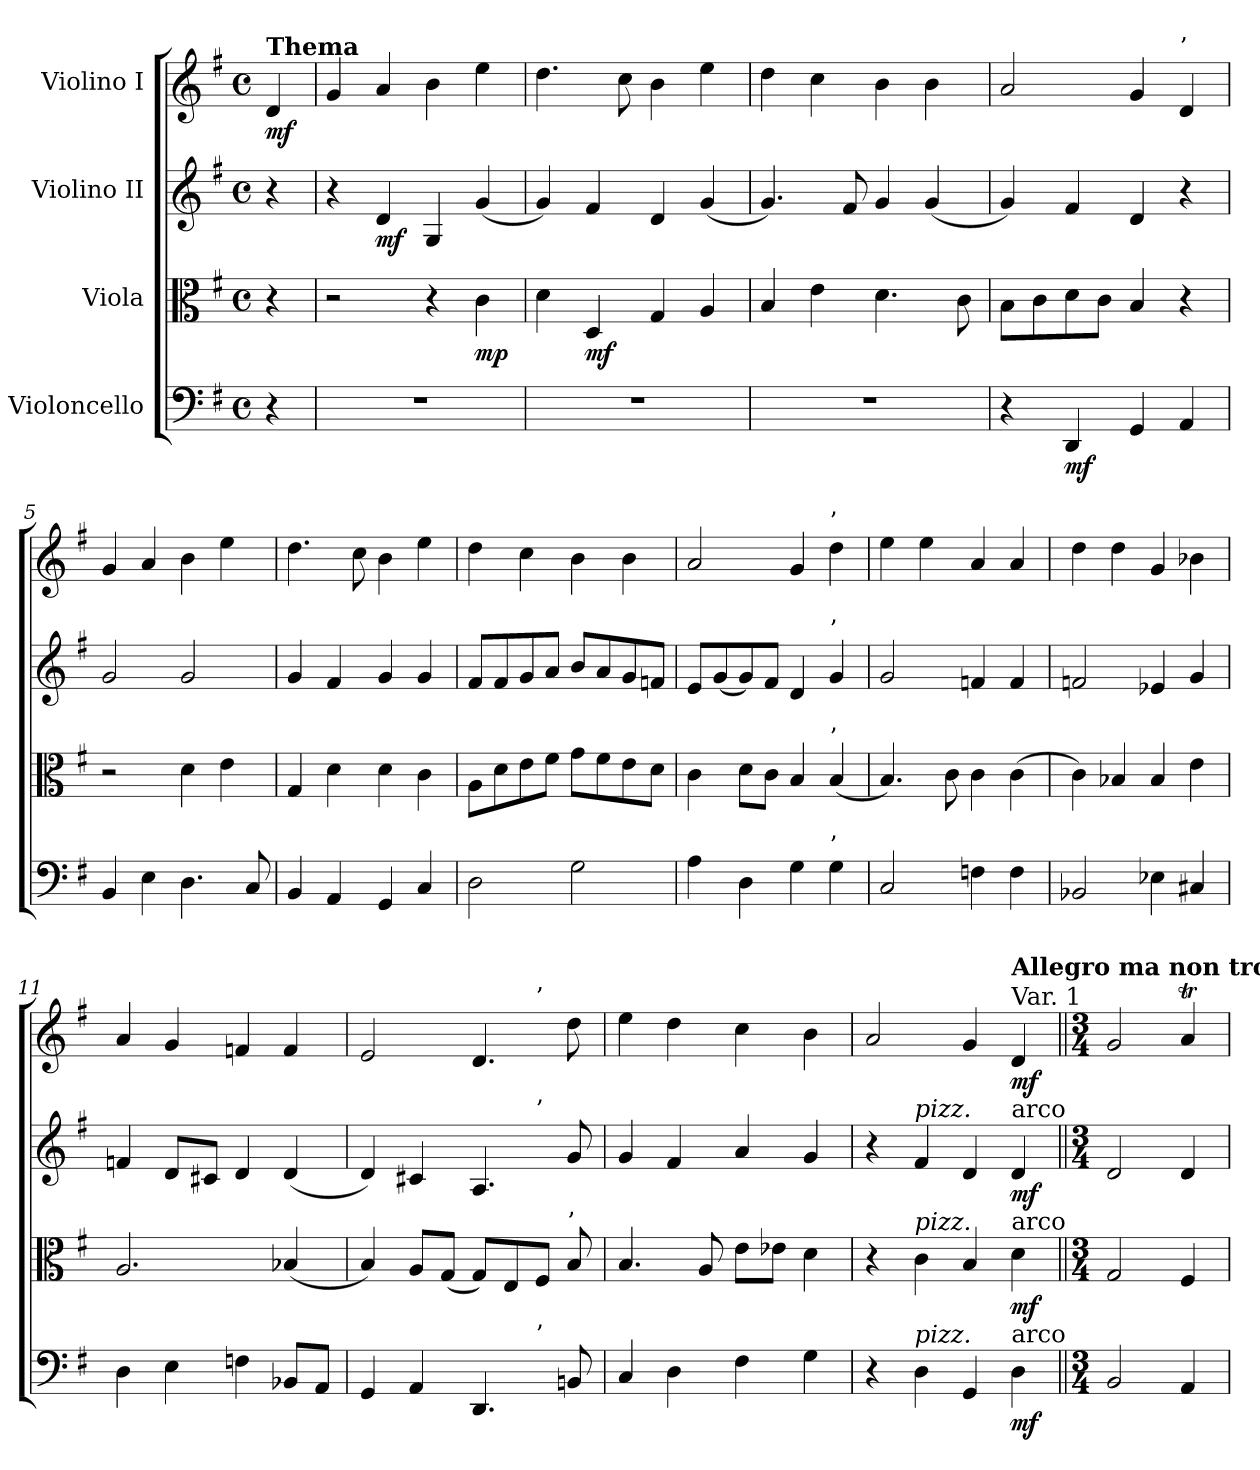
**kern	**dynam	**kern	**dynam	**kern	**dynam	**kern	**dynam
*part4	*part4	*part3	*part3	*part2	*part2	*part1	*part1
*staff4	*staff4	*staff3	*staff3	*staff2	*staff2	*staff1	*staff1
*I"Violoncello	*	*I"Viola	*	*I"Violino II	*	*I"Violino I	*
!!LO:PB:g=z
*clefF4	*	*clefC3	*	*clefG2	*	*clefG2	*
*k[f#]	*	*k[f#]	*	*k[f#]	*	*k[f#]	*
*G:	*	*G:	*	*G:	*	*G:	*
*M4/4	*	*M4/4	*	*M4/4	*	*M4/4	*
*met(c)	*	*met(c)	*	*met(c)	*	*met(c)	*
*MM120	*	*MM120	*	*MM120	*	*MM120	*
=	=	=	=	=	=	=	=
!	!	!	!	!	!	!LO:TX:a:B:t=Thema	!
4r	.	4r	.	4r	.	4di/	mf
=1	=1	=1	=1	=1	=1	=1	=1
1r	.	2r	.	4r	.	4gi/	.
.	.	.	.	4di/	mf	4ai/	.
.	.	4r	.	4Gi/	.	4bi\	.
.	.	4ci\	mp	(4gi/	.	4eei\	.
=2	=2	=2	=2	=2	=2	=2	=2
1r	.	4di\	.	4gi/)	.	4.ddi\	.
.	.	4Di/	mf	4f#i/	.	.	.
.	.	.	.	.	.	8cci\	.
.	.	4Gi/	.	4di/	.	4bi\	.
.	.	4Ai/	.	(4gi/	.	4eei\	.
=3	=3	=3	=3	=3	=3	=3	=3
1r	.	4Bi/	.	4.gi/)	.	4ddi\	.
.	.	4ei\	.	.	.	4cci\	.
.	.	.	.	8f#i/	.	.	.
.	.	4.di\	.	4gi/	.	4bi\	.
.	.	.	.	(4gi/	.	4bi\	.
.	.	8ci\	.	.	.	.	.
=4	=4	=4	=4	=4	=4	=4	=4
4r	.	8Bi\L	.	4gi/)	.	2ai/	.
.	.	8ci\	.	.	.	.	.
4DDi/	mf	8di\	.	4f#i/	.	.	.
.	.	8ci\J	.	.	.	.	.
4GGi/	.	4Bi/	.	4di/	.	4gi/	.
!	!	!	!	!	!	!LO:TX:a:t=’	!
4AAi/	.	4r	.	4r	.	4di/	.
=5	=5	=5	=5	=5	=5	=5	=5
4BBi/	.	2r	.	2gi/	.	4gi/	.
4Ei\	.	.	.	.	.	4ai/	.
4.Di\	.	4di\	.	2gi/	.	4bi\	.
.	.	4ei\	.	.	.	4eei\	.
8Ci/	.	.	.	.	.	.	.
=6	=6	=6	=6	=6	=6	=6	=6
4BBi/	.	4Gi/	.	4gi/	.	4.ddi\	.
4AAi/	.	4di\	.	4f#i/	.	.	.
.	.	.	.	.	.	8cci\	.
4GGi/	.	4di\	.	4gi/	.	4bi\	.
4Ci/	.	4ci\	.	4gi/	.	4eei\	.
!!LO:LB:g=z
=7	=7	=7	=7	=7	=7	=7	=7
2Di\	.	8Ai\L	.	8f#i/L	.	4ddi\	.
.	.	8di\	.	8f#i/	.	.	.
.	.	8ei\	.	8gi/	.	4cci\	.
.	.	8f#i\J	.	8ai/J	.	.	.
2Gi\	.	8gi\L	.	8bi/L	.	4bi\	.
.	.	8f#i\	.	8ai/	.	.	.
.	.	8ei\	.	8gi/	.	4bi\	.
.	.	8di\J	.	8fni/J	.	.	.
=8	=8	=8	=8	=8	=8	=8	=8
4Ai\	.	4ci\	.	8ei/L	.	2ai/	.
.	.	.	.	(8gi/	.	.	.
4Di\	.	8di\L	.	8gi/)	.	.	.
.	.	8ci\J	.	8f#i/J	.	.	.
4Gi\	.	4Bi/	.	4di/	.	4gi/	.
!	!	!	!	!	!	!LO:TX:a:t=’	!
!	!	!	!	!LO:TX:a:t=’	!	!	!
!	!	!LO:TX:a:t=’	!	!	!	!	!
!LO:TX:a:t=’	!	!	!	!	!	!	!
4Gi\	.	(4Bi/	.	4gi/	.	4ddi\	.
=9	=9	=9	=9	=9	=9	=9	=9
2Ci/	.	4.Bi/)	.	2gi/	.	4eei\	.
.	.	.	.	.	.	4eei\	.
.	.	8ci\	.	.	.	.	.
4Fni\	.	4ci\	.	4fni/	.	4ai/	.
4Fi\	.	(4ci\	.	4fi/	.	4ai/	.
=10	=10	=10	=10	=10	=10	=10	=10
2BB-Xi/	.	4ci\)	.	2fni/	.	4ddi\	.
.	.	4B-Xi/	.	.	.	4ddi\	.
4E-Xi\	.	4B-i/	.	4e-Xi/	.	4gi/	.
4C#Xi/	.	4ei\	.	4gi/	.	4b-Xi\	.
=11	=11	=11	=11	=11	=11	=11	=11
4Di\	.	2.Ai/	.	4fni/	.	4ai/	.
4Ei\	.	.	.	8di/L	.	4gi/	.
.	.	.	.	8c#Xi/J	.	.	.
4Fni\	.	.	.	4di/	.	4fni/	.
8BB-Xi/L	.	(4B-Xi/	.	(4di/	.	4fi/	.
8AAi/J	.	.	.	.	.	.	.
=12	=12	=12	=12	=12	=12	=12	=12
*^	*	*	*	*^	*	*^	*
4GGi/	2.ryy	.	4Bi/)	.	4di/)	2.ryy	.	2ei/	2.ryy	.
4AAi/	.	.	8Ai/L	.	4c#Xi/	.	.	.	.	.
.	.	.	(8Gi/J	.	.	.	.	.	.	.
4.DDi/	.	.	8Gi/L)	.	4.Ai/	.	.	4.di/	.	.
.	.	.	8Ei/	.	.	.	.	.	.	.
!	!	!	!	!	!	!	!	!	!LO:TX:a:t=’	!
!	!	!	!	!	!	!LO:TX:a:t=’	!	!	!	!
!	!LO:TX:a:t=’	!	!	!	!	!	!	!	!	!
.	4ryy	.	8F#i/J	.	.	4ryy	.	.	4ryy	.
!	!	!	!LO:TX:a:t=’	!	!	!	!	!	!	!
8BBni/	.	.	8Bi/	.	8gi/	.	.	8ddi\	.	.
*	*	*	*	*	*v	*v	*	*	*	*
*v	*v	*	*	*	*	*	*v	*v	*
!!LO:LB:g=z
=13	=13	=13	=13	=13	=13	=13	=13
4Ci/	.	4.Bi/	.	4gi/	.	4eei\	.
4Di\	.	.	.	4f#i/	.	4ddi\	.
.	.	8Ai/	.	.	.	.	.
4F#i\	.	8ei\L	.	4ai/	.	4cci\	.
.	.	8e-Xi\J	.	.	.	.	.
4Gi\	.	4di\	.	4gi/	.	4bi\	.
=14	=14	=14	=14	=14	=14	=14	=14
4r	.	4r	.	4r	.	2ai/	.
!	!	!	!	!LO:TX:a:i:t=pizz.	!	!	!
!	!	!LO:TX:a:i:t=pizz.	!	!	!	!	!
!LO:TX:a:i:t=pizz.	!	!	!	!	!	!	!
4Di\	.	4ci\	.	4f#i/	.	.	.
4GGi/	.	4Bi/	.	4di/	.	4gi/	.
*	*	*	*	*	*	*MM120	*
!	!	!	!	!	!	!LO:TX:a:t=Var. 1	!
!	!	!	!	!	!	!LO:TX:a:B:t=Allegro ma non troppo	!
!	!	!	!	!LO:TX:a:t=arco	!	!	!
!	!	!LO:TX:a:t=arco	!	!	!	!	!
!LO:TX:a:t=arco	!	!	!	!	!	!	!
4Di\	mf	4di\	mf	4di/	mf	4di/	mf
=15||	=15||	=15||	=15||	=15||	=15||	=15||	=15||
*M3/4	*	*M3/4	*	*M3/4	*	*M3/4	*
2BBi/	.	2Gi/	.	2di/	.	2gi/	.
4AAi/	.	4F#i/	.	4di/	.	4aTi/	.
=	=	=	=	=	=	=	=
*-	*-	*-	*-	*-	*-	*-	*-
